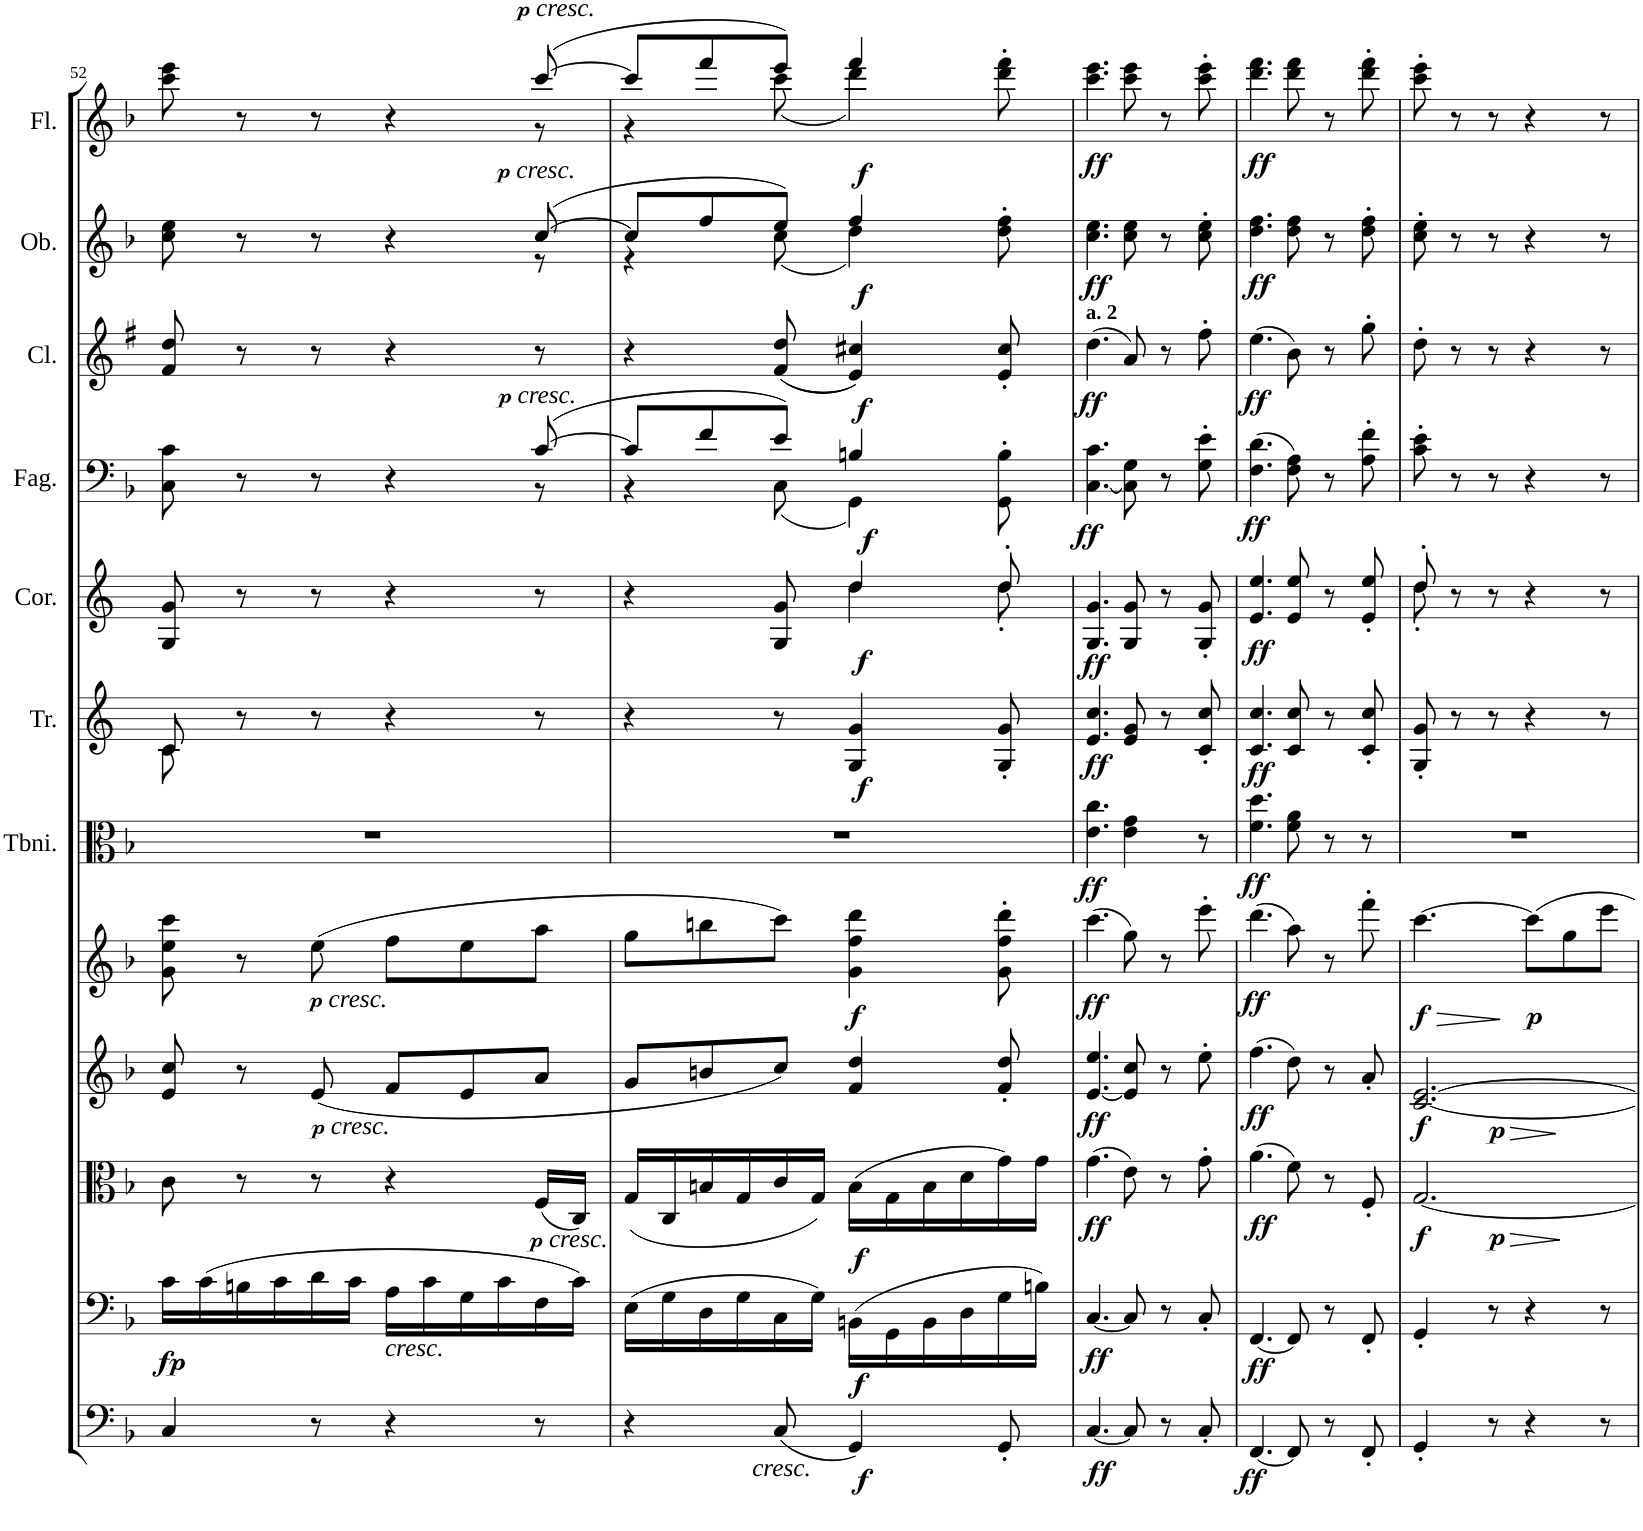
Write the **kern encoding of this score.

**kern	**dynam	**kern	**dynam	**kern	**dynam	**kern	**dynam	**kern	**dynam	**kern	**dynam	**kern	**dynam	**kern	**dynam	**kern	**dynam	**kern	**dynam	**kern	**dynam	**kern	**dynam
*part12	*part12	*part11	*part11	*part10	*part10	*part9	*part9	*part8	*part8	*part7	*part7	*part6	*part6	*part5	*part5	*part4	*part4	*part3	*part3	*part2	*part2	*part1	*part1
*staff12	*staff12	*staff11	*staff11	*staff10	*staff10	*staff9	*staff9	*staff8	*staff8	*staff7	*staff7	*staff6	*staff6	*staff5	*staff5	*staff4	*staff4	*staff3	*staff3	*staff2	*staff2	*staff1	*staff1
*I"Basso	*	*I"Violoncello	*	*I"Viola	*	*I"Violino II	*	*I"Violino I	*	*I"Tromboni Alto e Tenore	*	*I"Trombe in C	*	*I"Corni in F	*	*I"Fagotti	*	*I"Clarinetti in B	*	*I"Oboi	*	*I"Flauti	*
*	*	*	*	*	*	*	*	*	*	*I'Tbni.	*	*I'Tr.	*	*I'Cor.	*	*I'Fag.	*	*I'Cl.	*	*I'Ob.	*	*I'Fl.	*
!!LO:PB:g=z
*clefF4	*	*clefF4	*	*clefC3	*	*clefG2	*	*clefG2	*	*clefC3	*	*clefG2	*	*clefG2	*	*clefF4	*	*clefG2	*	*clefG2	*	*clefG2	*
*Trd7c12	*	*	*	*	*	*	*	*	*	*	*	*Trd1c2	*	*Trd4c7	*	*	*	*Trd1c2	*	*	*	*	*
*k[b-]	*	*k[b-]	*	*k[b-]	*	*k[b-]	*	*k[b-]	*	*k[b-]	*	*k[]	*	*k[]	*	*k[b-]	*	*k[f#]	*	*k[b-]	*	*k[b-]	*
*M6/8	*	*M6/8	*	*M6/8	*	*M6/8	*	*M6/8	*	*M6/8	*	*M6/8	*	*M6/8	*	*M6/8	*	*M6/8	*	*M6/8	*	*M6/8	*
=52	=52	=52	=52	=52	=52	=52	=52	=52	=52	=52	=52	=52	=52	=52	=52	=52	=52	=52	=52	=52	=52	=52	=52
*	*	*	*	*	*	*	*	*	*	*	*	*^	*	*	*	*^	*	*	*	*^	*	*^	*
!	!	!	!LO:DY:b	!	!	!	!	!	!	!	!	!	!	!	!	!	!	!	!	!	!	!	!	!	!	!	!
4C/	.	16c\LL	fp	8c\	.	8e/ 8cc/	.	8g\ 8ee\ 8ccc\	.	2.r	.	8c/	8c\	.	8G/ 8g/	.	8C\ 8c\	8ryy	.	8f#/ 8dd/	.	8cc\ 8ee\	8ryy	.	8ccc\ 8eee\	8ryy	.
.	.	(16c\	.	.	.	.	.	.	.	.	.	.	.	.	.	.	.	.	.	.	.	.	.	.	.	.	.
*	*	*	*	*	*	*	*	*	*	*	*	*	*	*	*	*	*	*	*	*	*	*v	*v	*	*	*	*
*	*	*	*	*	*	*	*	*	*	*	*	*	*	*	*	*	*v	*v	*	*	*	*	*	*v	*v	*
.	.	16Bn\	.	8r	.	8r	.	8r	.	.	.	8r	2ryy	.	8r	.	8r	.	8r	.	8r	.	8r	.
.	.	16c\	.	.	.	.	.	.	.	.	.	.	.	.	.	.	.	.	.	.	.	.	.	.
!	!	!	!	!	!	!	!	!LO:TX:b:t=cresc.	!	!	!	!	!	!	!	!	!	!	!	!	!	!	!	!
!	!	!	!	!	!	!LO:TX:b:t=cresc.	!	!	!	!	!	!	!	!	!	!	!	!	!	!	!	!	!	!
8r	.	16d\	.	8r	.	(8e/	.	(8ee\	.	.	.	8r	.	.	8r	.	8r	.	8r	.	8r	.	8r	.
.	.	16c\JJ	.	.	.	.	.	.	.	.	.	.	.	.	.	.	.	.	.	.	.	.	.	.
!	!	!LO:TX:b:i:t=cresc.	!	!	!	!	!	!	!	!	!	!	!	!	!	!	!	!	!	!	!	!	!	!
4r	.	16A\LL	.	4r	.	8f/L	.	8ff\L	.	.	.	4r	.	.	4r	.	4r	.	4r	.	4r	.	4r	.
.	.	16c\	.	.	.	.	.	.	.	.	.	.	.	.	.	.	.	.	.	.	.	.	.	.
.	.	16G\	.	.	.	8e/	.	8ee\	.	.	.	.	.	.	.	.	.	.	.	.	.	.	.	.
.	.	16c\	.	.	.	.	.	.	.	.	.	.	.	.	.	.	.	.	.	.	.	.	.	.
*	*	*	*	*	*	*	*	*	*	*	*	*	*	*	*	*	*^	*	*	*	*^	*	*^	*
!	!	!	!	!	!	!	!	!	!	!	!	!	!	!	!	!	!	!	!	!	!	!	!	!	!LO:TX:a:t=cresc.	!	!
!	!	!	!	!	!	!	!	!	!	!	!	!	!	!	!	!	!	!	!	!	!	!LO:TX:a:t=cresc.	!	!	!	!	!
!	!	!	!	!	!	!	!	!	!	!	!	!	!	!	!	!	!LO:TX:a:t=cresc.	!	!	!	!	!	!	!	!	!	!
!	!	!	!	!LO:TX:b:t=cresc.	!	!	!	!	!	!	!	!	!	!	!	!	!	!	!	!	!	!	!	!	!	!	!
8r	.	16F\	.	(16F/LL	.	8a/J	.	8aa\J	.	.	.	8r	8ryy	.	8r	.	([8c/	8r	.	8r	.	([8cc/	8r	.	([8ccc/	8r	.
.	.	16c\JJ)	.	16C/JJ)	.	.	.	.	.	.	.	.	.	.	.	.	.	.	.	.	.	.	.	.	.	.	.
*	*	*	*	*	*	*	*	*	*	*	*	*v	*v	*	*	*	*	*	*	*	*	*	*	*	*	*	*
=53	=53	=53	=53	=53	=53	=53	=53	=53	=53	=53	=53	=53	=53	=53	=53	=53	=53	=53	=53	=53	=53	=53	=53	=53	=53	=53
*	*	*	*	*	*	*	*	*	*	*	*	*	*	*^	*	*	*	*	*	*	*	*	*	*	*	*
4r	.	(16E\LL	.	(16G/LL	.	8g/L	.	8gg\L	.	2.r	.	4r	.	4r	4.ryy	.	8c/L]	4r	.	4r	.	8cc/L]	4r	.	8ccc/L]	4r	.
.	.	16G\	.	16C/	.	.	.	.	.	.	.	.	.	.	.	.	.	.	.	.	.	.	.	.	.	.	.
.	.	16D\	.	16Bn/	.	8bn/	.	8bbn\	.	.	.	.	.	.	.	.	8f/	.	.	.	.	8ff/	.	.	8fff/	.	.
.	.	16G\	.	16G/	.	.	.	.	.	.	.	.	.	.	.	.	.	.	.	.	.	.	.	.	.	.	.
!LO:TX:b:i:t=cresc.	!	!	!	!	!	!	!	!	!	!	!	!	!	!	!	!	!	!	!	!	!	!	!	!	!	!	!
(8C/	.	16C\	.	16c/	.	8cc/J)	.	8ccc\J)	.	.	.	8r	.	8G/ 8g/	.	.	8e/J)	(8C\	.	((8f#/ 8dd/	.	8ee/J)	(8cc\	.	8eee/J)	(8ccc\	.
.	.	16G\JJ)	.	16G/JJ)	.	.	.	.	.	.	.	.	.	.	.	.	.	.	.	.	.	.	.	.	.	.	.
!	!LO:DY:b	!	!LO:DY:b	!	!LO:DY:b	!	!	!	!LO:DY:b	!	!	!	!LO:DY:b	!	!	!LO:DY:b	!	!	!LO:DY:b	!	!LO:DY:b	!	!	!LO:DY:b	!	!	!LO:DY:b
4GG/)	f	(16BBn\LL	f	(16B\LL	f	4f/ 4dd/	.	4g\ 4ff\ 4ddd\	f	.	.	4G/ 4g/	f	4dd/	4dd\	f	4Bn/	4GG\)	f	4e/ 4cc#X/))	f	4ff/	4dd\)	f	4fff/	4ddd\)	f
.	.	16GG\	.	16G\	.	.	.	.	.	.	.	.	.	.	.	.	.	.	.	.	.	.	.	.	.	.	.
.	.	16BB\	.	16B\	.	.	.	.	.	.	.	.	.	.	.	.	.	.	.	.	.	.	.	.	.	.	.
.	.	16D\	.	16d\	.	.	.	.	.	.	.	.	.	.	.	.	.	.	.	.	.	.	.	.	.	.	.
8GG'/	.	16G\	.	16g\)	.	8f/' 8dd/'	.	8g\' 8ff\' 8ddd\'	.	.	.	8G/' 8g/'	.	8dd'/	8dd'\	.	8GG\'> 8B\'>	8ryy	.	8e/' 8cc#/'	.	8dd\'> 8ff\'>	8ryy	.	8ddd\'> 8fff\'>	8ryy	.
.	.	16Bn\JJ)	.	16g\JJ	.	.	.	.	.	.	.	.	.	.	.	.	.	.	.	.	.	.	.	.	.	.	.
*	*	*	*	*	*	*	*	*	*	*	*	*	*	*v	*v	*	*	*	*	*	*	*v	*v	*	*v	*v	*
*	*	*	*	*	*	*	*	*	*	*	*	*	*	*	*	*v	*v	*	*	*	*	*	*	*
=54	=54	=54	=54	=54	=54	=54	=54	=54	=54	=54	=54	=54	=54	=54	=54	=54	=54	=54	=54	=54	=54	=54	=54
!	!	!	!	!	!	!	!	!	!	!	!	!	!	!	!	!	!	!LO:TX:a:B:t=a. 2	!	!	!	!	!
!	!LO:DY:b	!	!LO:DY:b	!	!LO:DY:b	!	!LO:DY:b	!	!LO:DY:b	!	!LO:DY:b	!	!LO:DY:b	!	!LO:DY:b	!	!LO:DY:b	!	!LO:DY:b	!	!LO:DY:b	!	!LO:DY:b
[4.C/	ff	[4.C/	ff	(4.g\	ff	[4.e/ 4.ee/	ff	(4.ccc\	ff	4.e\ 4.cc\	ff	4.e/ 4.cc/	ff	4.G/ 4.g/	ff	[4.C\ 4.c\	ff	(4.dd\	ff	4.cc\ 4.ee\	ff	4.ccc\ 4.eee\	ff
8C/]	.	8C/]	.	8e\)	.	8e/] 8cc/	.	8gg\)	.	4e\' 4g\'	.	8e/ 8g/	.	8G/ 8g/	.	8C\] 8G\	.	8a/)	.	8cc\ 8ee\	.	8ccc\ 8eee\	.
8r	.	8r	.	8r	.	8r	.	8r	.	.	.	8r	.	8r	.	8r	.	8r	.	8r	.	8r	.
8C'/	.	8C'/	.	8g'\	.	8ee'\	.	8eee'\	.	8r	.	8c/' 8cc/'	.	8G/' 8g/'	.	8G\' 8e\'	.	8ff#'\	.	8cc\' 8ee\'	.	8ccc\' 8eee\'	.
=55	=55	=55	=55	=55	=55	=55	=55	=55	=55	=55	=55	=55	=55	=55	=55	=55	=55	=55	=55	=55	=55	=55	=55
!	!LO:DY:b	!	!LO:DY:b	!	!LO:DY:b	!	!LO:DY:b	!	!LO:DY:b	!	!LO:DY:b	!	!LO:DY:b	!	!LO:DY:b	!	!LO:DY:b	!	!LO:DY:b	!	!LO:DY:b	!	!LO:DY:b
[4.FF/	ff	[4.FF/	ff	(4.a\	ff	(4.ff\	ff	(4.ddd\	ff	4.f\ 4.dd\	ff	4.c/ 4.cc/	ff	4.e/ 4.ee/	ff	(4.F\ 4.d\	ff	(4.ee\	ff	4.dd\ 4.ff\	ff	4.ddd\ 4.fff\	ff
8FF/]	.	8FF/]	.	8f\)	.	8dd\)	.	8aa\)	.	8f\ 8a\	.	8c/ 8cc/	.	8e/ 8ee/	.	8F\ 8A\)	.	8b\)	.	8dd\ 8ff\	.	8ddd\ 8fff\	.
8r	.	8r	.	8r	.	8r	.	8r	.	8r	.	8r	.	8r	.	8r	.	8r	.	8r	.	8r	.
8FF'/	.	8FF'/	.	8F'/	.	8a'/	.	8fff'\	.	8r	.	8c/' 8cc/'	.	8e/' 8ee/'	.	8A\' 8f\'	.	8gg'\	.	8dd\' 8ff\'	.	8ddd\' 8fff\'	.
=56	=56	=56	=56	=56	=56	=56	=56	=56	=56	=56	=56	=56	=56	=56	=56	=56	=56	=56	=56	=56	=56	=56	=56
!	!	!	!	!	!LO:HP:b	!	!LO:HP:b	!	!LO:HP:b	!	!	!	!	!	!	!	!	!	!	!	!	!	!
*	*	*	*	*	*	*	*	*	*	*	*	*	*	*^	*	*	*	*	*	*	*	*	*
!	!	!	!	!	!LO:DY:n=1:b	!	!	!	!	!	!	!	!	!	!	!	!	!	!	!	!	!	!	!
!	!	!	!	!	!LO:DY:n=2:b	!	!LO:DY:n=1:b	!	!	!	!	!	!	!	!	!	!	!	!	!	!	!	!	!
!	!	!	!	!	!	!	!LO:DY:n=2:b	!	!LO:DY:n=1:b	!	!	!	!	!	!	!	!	!	!	!	!	!	!	!
4GG'/	.	4GG'/	.	[2.G/	> f p	[2.c/ [2.e/	> f p	[4.ccc\	> f	2.r	.	8G/' 8g/'	.	8dd'/	8dd'\	.	8c\' 8e\'	.	8dd'\	.	8cc\' 8ee\'	.	8ccc\' 8eee\'	.
.	.	.	.	.	.	.	.	.	.	.	.	8r	.	8r	2ryy	.	8r	.	8r	.	8r	.	8r	.
8r	.	8r	.	.	.	.	.	.	.	.	.	8r	.	8r	.	.	8r	.	8r	.	8r	.	8r	.
!	!	!	!	!	!	!	!	!	!LO:DY:n=2:b	!	!	!	!	!	!	!	!	!	!	!	!	!	!	!
4r	.	4r	.	.	.	.	.	8ccc\L]	] p	.	.	4r	.	4r	.	.	4r	.	4r	.	4r	.	4r	.
.	.	.	.	.	.	.	.	8gg\	.	.	.	.	.	.	.	.	.	.	.	.	.	.	.	.
8r	.	8r	.	.	.	.	.	8eee\J	.	.	.	8r	.	8r	8ryy	.	8r	.	8r	.	8r	.	8r	.
*	*	*	*	*	*	*	*	*	*	*	*	*	*	*v	*v	*	*	*	*	*	*	*	*	*
.	.	.	.	.	]	.	]	.	.	.	.	.	.	.	.	.	.	.	.	.	.	.	.
=	=	=	=	=	=	=	=	=	=	=	=	=	=	=	=	=	=	=	=	=	=	=	=
*-	*-	*-	*-	*-	*-	*-	*-	*-	*-	*-	*-	*-	*-	*-	*-	*-	*-	*-	*-	*-	*-	*-	*-
